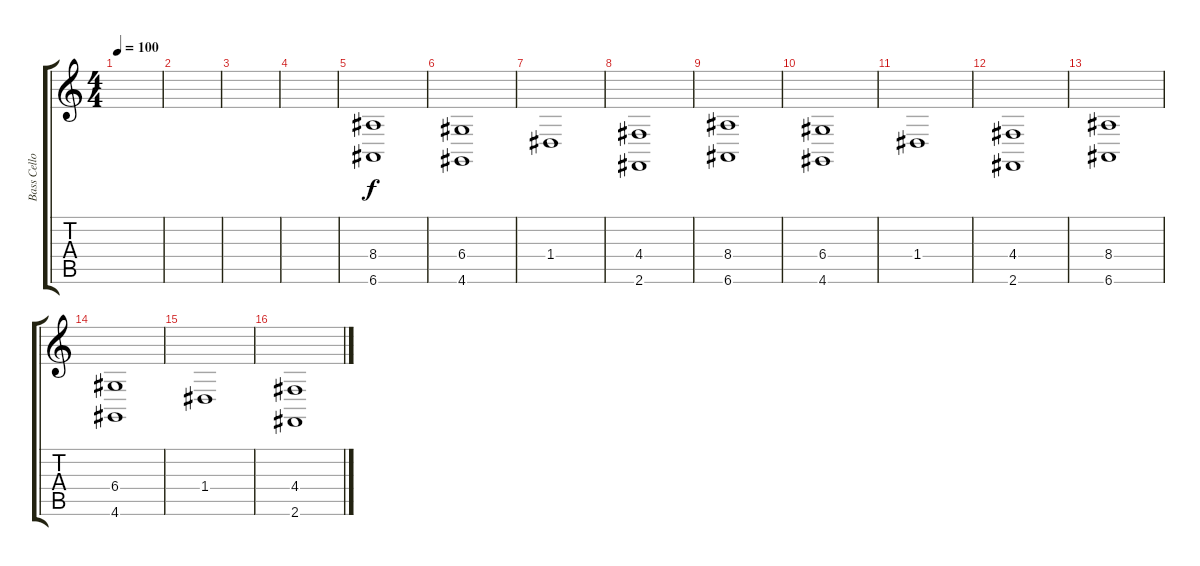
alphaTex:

\track ("Bass Cello" "Bass Cello") {instrument cello}
\staff {score tabs}
\tuning (E4 B3 G3 D3 A2 E2) {hide}
\ts (4 4)
\tempo 100
\clef g2
\ks c
|
|
|
|
(8.4 6.6).1 |
(6.4 4.6).1 |
1.4.1 |
(4.4 2.6).1 |
(8.4 6.6).1 |
(6.4 4.6).1 |
1.4.1 |
(4.4 2.6).1 |
(8.4 6.6).1 |
(6.4 4.6).1 |
1.4.1 |
(4.4 2.6).1
